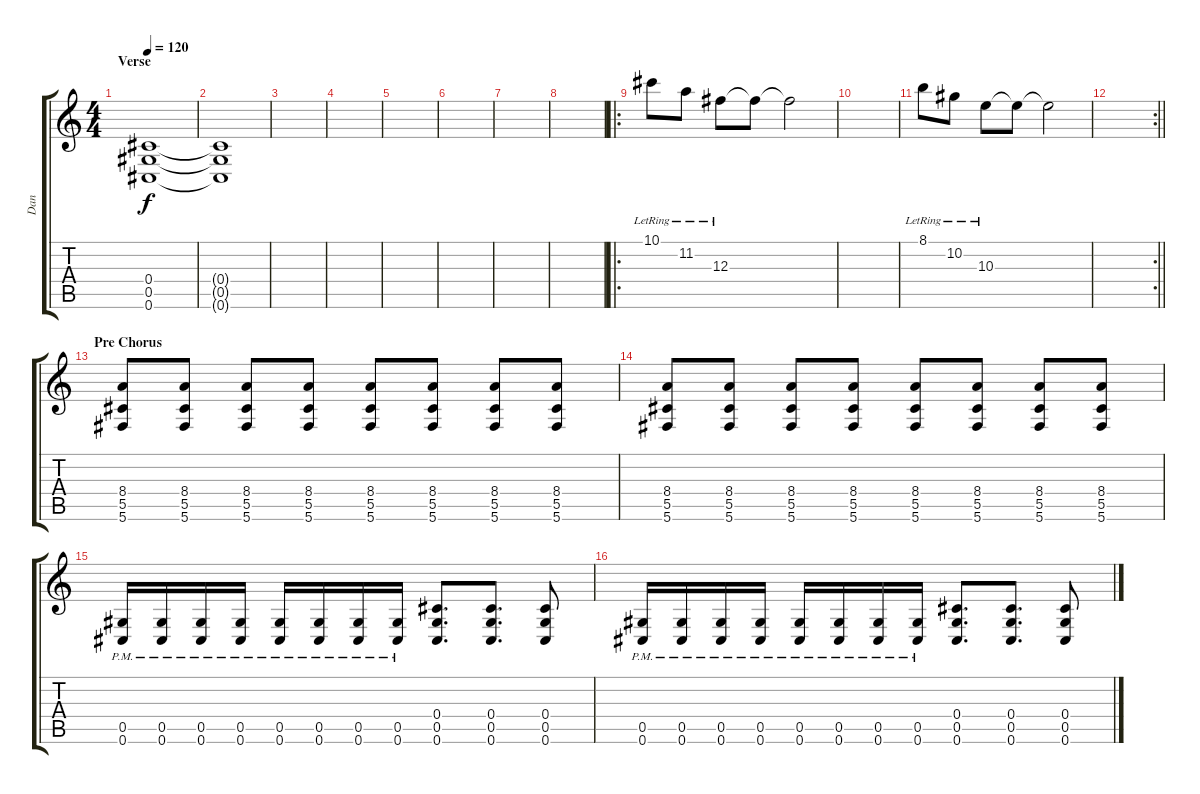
\track ("Dan" "Dan") {instrument acousticguitarsteel}
\staff {score tabs}
\tuning (Eb4 Bb3 Gb3 Db3 Ab2 Db2) {hide}
\ts (4 4)
\section ("" "Verse")
\tempo 120
\clef g2
\ks c
(0.4 0.5 0.6).1{dy f} |
(0.4{t} 0.5{t} 0.6{t}).1 |
|
|
|
|
|
|
\ro
10.1{lr}.8{instrument acousticguitarsteel} 11.2{lr}.8 12.3{lr}.8 12.3{t}.8 12.3{t}.2 |
|
8.1{lr}.8 10.2{lr}.8 10.3{lr}.8 10.3{t}.8 10.3{t}.2 |
\rc 2
\barLineRight lightlight
|
\section ("" "Pre Chorus")
(8.4 5.5 5.6).8{instrument distortionguitar} (8.4 5.5 5.6).8 (8.4 5.5 5.6).8 (8.4 5.5 5.6).8 (8.4 5.5 5.6).8 (8.4 5.5 5.6).8 (8.4 5.5 5.6).8 (8.4 5.5 5.6).8 |
(8.4 5.5 5.6).8 (8.4 5.5 5.6).8 (8.4 5.5 5.6).8 (8.4 5.5 5.6).8 (8.4 5.5 5.6).8 (8.4 5.5 5.6).8 (8.4 5.5 5.6).8 (8.4 5.5 5.6).8 |
(0.5{pm} 0.6{pm}).16 (0.5{pm} 0.6{pm}).16 (0.5{pm} 0.6{pm}).16 (0.5{pm} 0.6{pm}).16 (0.5{pm} 0.6{pm}).16 (0.5{pm} 0.6{pm}).16 (0.5{pm} 0.6{pm}).16 (0.5{pm} 0.6{pm}).16 (0.4 0.5 0.6).8{d} (0.4 0.5 0.6).8{d} (0.4 0.5 0.6).8 |
(0.5{pm} 0.6{pm}).16 (0.5{pm} 0.6{pm}).16 (0.5{pm} 0.6{pm}).16 (0.5{pm} 0.6{pm}).16 (0.5{pm} 0.6{pm}).16 (0.5{pm} 0.6{pm}).16 (0.5{pm} 0.6{pm}).16 (0.5{pm} 0.6{pm}).16 (0.4 0.5 0.6).8{d} (0.4 0.5 0.6).8{d} (0.4 0.5 0.6).8
